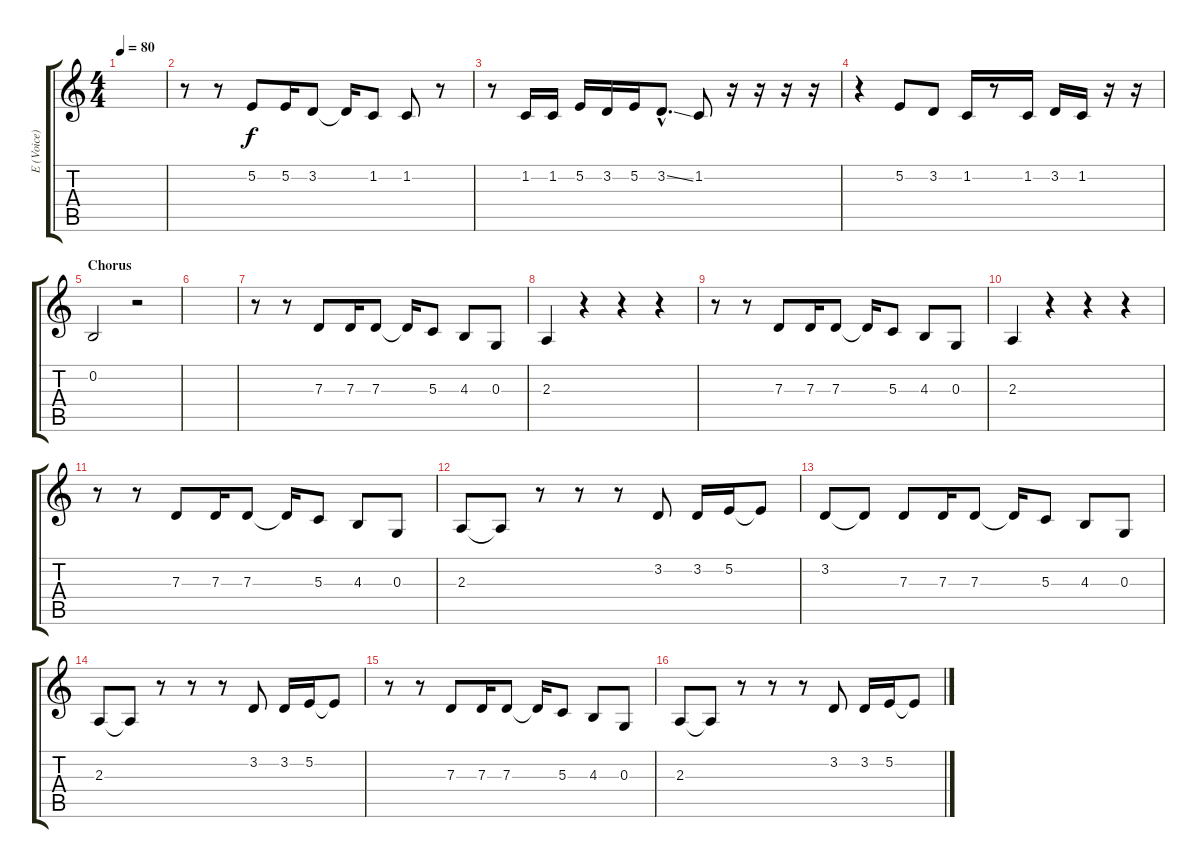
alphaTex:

\track ("E (Voice)" "E (Voice)") {instrument clarinet}
\staff {score tabs}
\tuning (E4 B3 G3 D3 A2 E2) {hide}
\ts (4 4)
\tempo 80
\clef g2
\ks c
|
r.8 r.8 5.2.8 5.2.16 3.2.8 3.2{t}.16 1.2.8 1.2.8 r.8 |
r.8 1.2.16 1.2.16 5.2.16 3.2.16 5.2.16 3.2{ss hac}.8{d} 1.2.8 r.16 r.16 r.16 r.16 |
r.4 5.2.8 3.2.8 1.2.16 r.8 1.2.16 3.2.16 1.2.16 r.16 r.16 |
\section ("" "Chorus")
0.2.2 r.2 |
|
r.8 r.8 7.3.8 7.3.16 7.3.8 7.3{t}.16 5.3.8 4.3.8 0.3.8 |
2.3.4 r.4 r.4 r.4 |
r.8 r.8 7.3.8 7.3.16 7.3.8 7.3{t}.16 5.3.8 4.3.8 0.3.8 |
2.3.4 r.4 r.4 r.4 |
r.8 r.8 7.3.8 7.3.16 7.3.8 7.3{t}.16 5.3.8 4.3.8 0.3.8 |
2.3.8 2.3{t}.8 r.8 r.8 r.8 3.2.8 3.2.16 5.2.16 5.2{t}.8 |
3.2.8 3.2{t}.8 7.3.8 7.3.16 7.3.8 7.3{t}.16 5.3.8 4.3.8 0.3.8 |
2.3.8 2.3{t}.8 r.8 r.8 r.8 3.2.8 3.2.16 5.2.16 5.2{t}.8 |
r.8 r.8 7.3.8 7.3.16 7.3.8 7.3{t}.16 5.3.8 4.3.8 0.3.8 |
2.3.8 2.3{t}.8 r.8 r.8 r.8 3.2.8 3.2.16 5.2.16 5.2{t}.8
